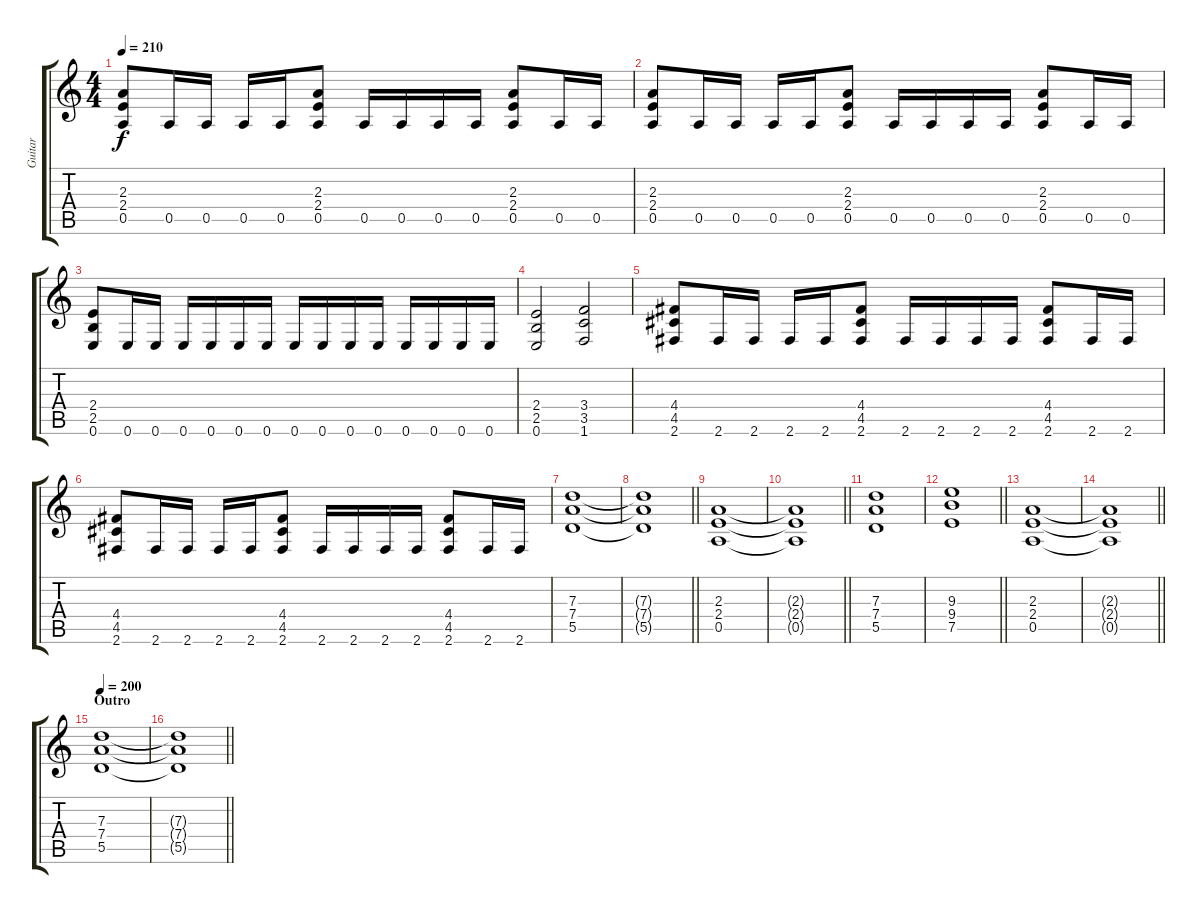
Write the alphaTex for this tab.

\track ("Guitar" "Guitar") {instrument distortionguitar}
\staff {score tabs}
\tuning (E4 B3 G3 D3 A2 E2) {hide}
\ts (4 4)
\tempo 210
\clef g2
\ks c
(2.3 2.4 0.5).8{dy f} 0.5.16 0.5.16 0.5.16 0.5.16 (2.3 2.4 0.5).8 0.5.16 0.5.16 0.5.16 0.5.16 (2.3 2.4 0.5).8 0.5.16 0.5.16 |
(2.3 2.4 0.5).8 0.5.16 0.5.16 0.5.16 0.5.16 (2.3 2.4 0.5).8 0.5.16 0.5.16 0.5.16 0.5.16 (2.3 2.4 0.5).8 0.5.16 0.5.16 |
(2.4 2.5 0.6).8 0.6.16 0.6.16 0.6.16 0.6.16 0.6.16 0.6.16 0.6.16 0.6.16 0.6.16 0.6.16 0.6.16 0.6.16 0.6.16 0.6.16 |
(2.4 2.5 0.6).2 (3.4 3.5 1.6).2 |
(4.4 4.5 2.6).8 2.6.16 2.6.16 2.6.16 2.6.16 (4.4 4.5 2.6).8 2.6.16 2.6.16 2.6.16 2.6.16 (4.4 4.5 2.6).8 2.6.16 2.6.16 |
(4.4 4.5 2.6).8 2.6.16 2.6.16 2.6.16 2.6.16 (4.4 4.5 2.6).8 2.6.16 2.6.16 2.6.16 2.6.16 (4.4 4.5 2.6).8 2.6.16 2.6.16 |
(7.3 7.4 5.5).1 |
\barLineRight lightlight
(7.3{t} 7.4{t} 5.5{t}).1 |
(2.3 2.4 0.5).1 |
\barLineRight lightlight
(2.3{t} 2.4{t} 0.5{t}).1 |
(7.3 7.4 5.5).1 |
\barLineRight lightlight
(9.3 9.4 7.5).1 |
(2.3 2.4 0.5).1 |
\barLineRight lightlight
(2.3{t} 2.4{t} 0.5{t}).1 |
\section ("" "Outro")
\tempo 200
(7.3 7.4 5.5).1 |
\barLineRight lightlight
(7.3{t} 7.4{t} 5.5{t}).1
